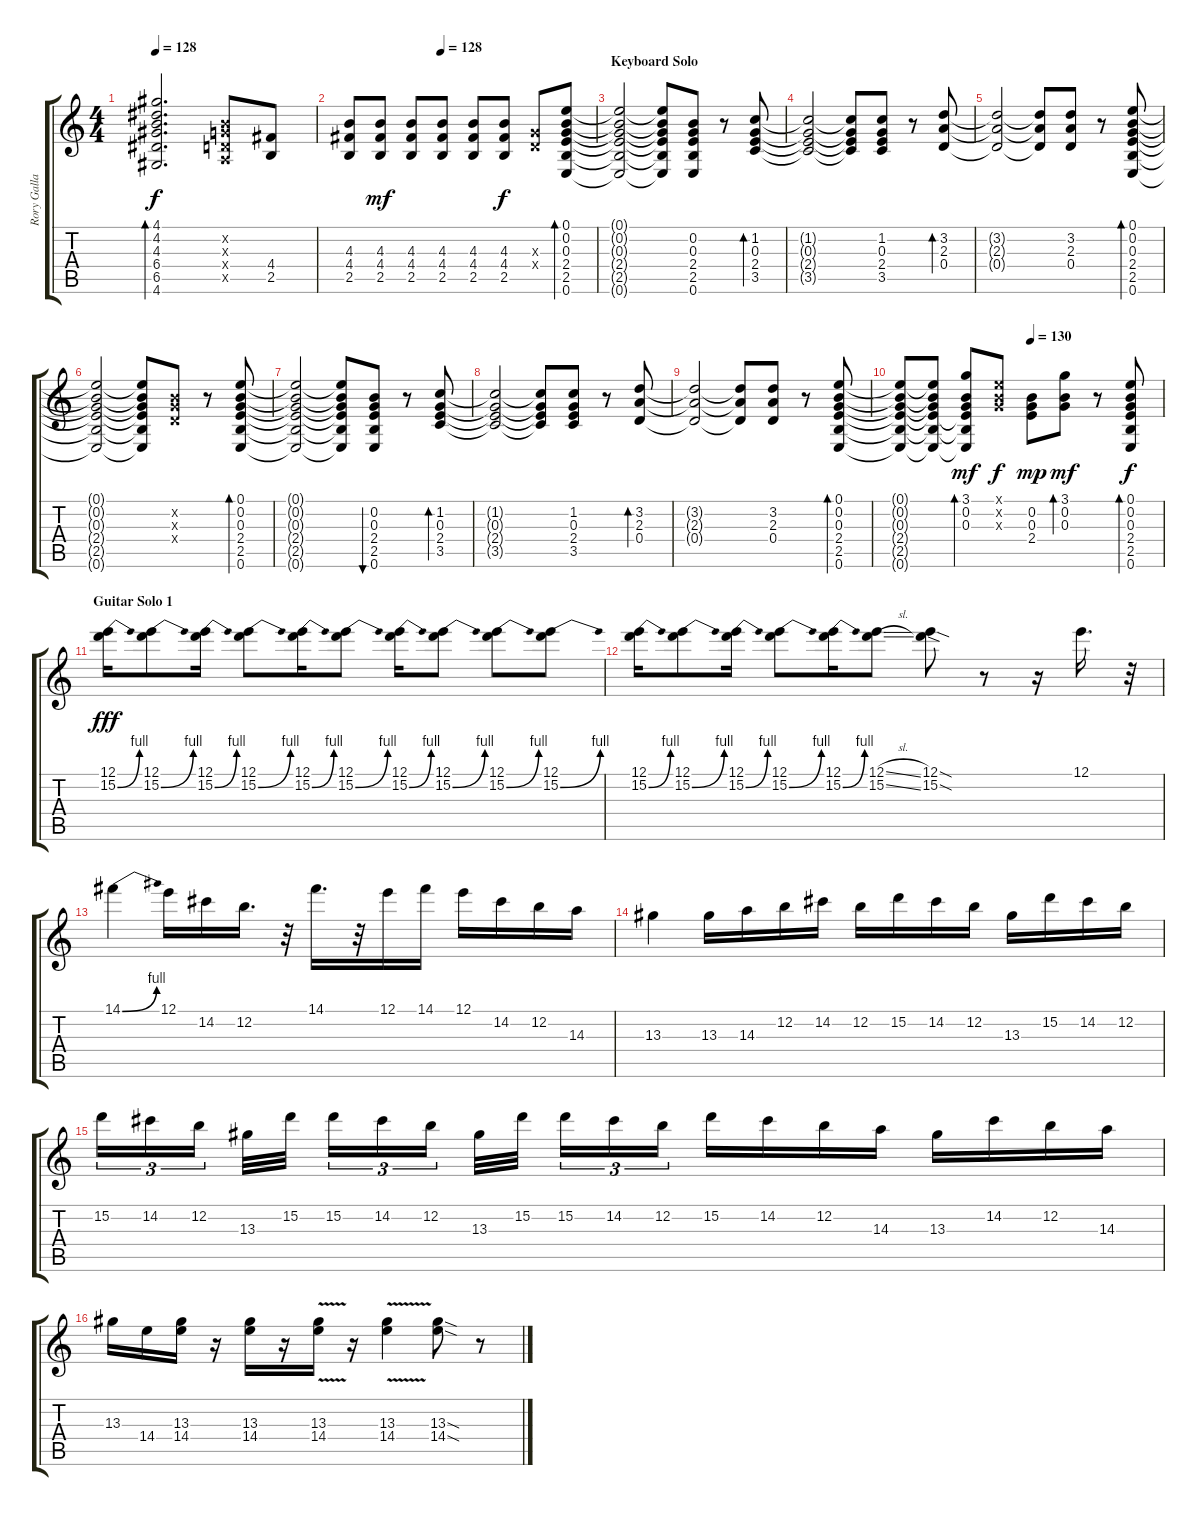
\track ("Rory Gallagher" "Rory Galla") {instrument overdrivenguitar}
\staff {score tabs}
\tuning (E4 B3 G3 D3 A2 E2) {hide}
\ts (4 4)
\tempo 128
\clef g2
\ks c
(4.1 4.2 4.3 6.4 6.5 4.6).2{d bd 60 dy f} (0.2{x} 0.3{x} 0.4{x} 0.5{x}).8 (4.4 2.5).8 |
\tempo (128 0.375)
(4.3 4.4 2.5).8 (4.3 4.4 2.5).8{dy mf} (4.3 4.4 2.5).8 (4.3 4.4 2.5).8{volume 14} (4.3 4.4 2.5).8 (4.3 4.4 2.5).8{dy f} (0.3{x} 0.4{x}).8 (0.1 0.2 0.3 2.4 2.5 0.6).8{bd 60} |
\section ("" "Keyboard Solo")
(0.1{t} 0.2{t} 0.3{t} 2.4{t} 2.5{t} 0.6{t}).2 (0.1{t} 0.2{t} 0.3{t} 2.4{t} 2.5{t} 0.6{t}).8 (0.2 0.3 2.4 2.5 0.6).8 r.8 (1.2 0.3 2.4 3.5).8{bd 60} |
(1.2{t} 0.3{t} 2.4{t} 3.5{t}).2 (1.2{t} 0.3{t} 2.4{t} 3.5{t}).8 (1.2 0.3 2.4 3.5).8 r.8 (3.2 2.3 0.4).8{bd 60} |
(3.2{t} 2.3{t} 0.4{t}).2 (3.2{t} 2.3{t} 0.4{t}).8 (3.2 2.3 0.4).8 r.8 (0.1 0.2 0.3 2.4 2.5 0.6).8{bd 60} |
(0.1{t} 0.2{t} 0.3{t} 2.4{t} 2.5{t} 0.6{t}).2 (0.1{t} 0.2{t} 0.3{t} 2.4{t} 2.5{t} 0.6{t}).8 (0.2{x} 0.3{x} 0.4{x}).8 r.8 (0.1 0.2 0.3 2.4 2.5 0.6).8{bd 60} |
(0.1{t} 0.2{t} 0.3{t} 2.4{t} 2.5{t} 0.6{t}).2 (0.1{t} 0.2{t} 0.3{t} 2.4{t} 2.5{t} 0.6{t}).8 (0.2 0.3 2.4 2.5 0.6).8{bu 120} r.8 (1.2 0.3 2.4 3.5).8{bd 60} |
(1.2{t} 0.3{t} 2.4{t} 3.5{t}).2 (1.2{t} 0.3{t} 2.4{t} 3.5{t}).8 (1.2 0.3 2.4 3.5).8 r.8 (3.2 2.3 0.4).8{bd 60} |
(3.2{t} 2.3{t} 0.4{t}).2 (3.2{t} 2.3{t} 0.4{t}).8 (3.2 2.3 0.4).8 r.8 (0.1 0.2 0.3 2.4 2.5 0.6).8{bd 60} |
\tempo (130 0.5)
(0.1{t} 0.2{t} 0.3{t} 2.4{t} 2.5{t} 0.6{t}).8 (0.1{t} 0.2{t} 0.3{t} 2.4{t} 2.5{t} 0.6{t}).8 (3.1 0.2 0.3 2.4{t} 2.5{t} 0.6{t}).8{bd 60 dy mf} (0.1{x} 0.2{x} 0.3{x}).8{dy f} (0.2 0.3 2.4).8{dy mp} (3.1 0.2 0.3).8{bd 60 dy mf} r.8 (0.1 0.2 0.3 2.4 2.5 0.6).8{bd 60 dy f} |
\section ("" "Guitar Solo 1")
(12.1 15.2{be (bend 0 0 60 4)}).16{dy fff} (12.1 15.2{be (bend 0 0 60 4)}).8 (12.1 15.2{be (bend 0 0 60 4)}).16 (12.1 15.2{be (bend 0 0 60 4)}).8 (12.1 15.2{be (bend 0 0 60 4)}).16 (12.1 15.2{be (bend 0 0 60 4)}).8 (12.1 15.2{be (bend 0 0 60 4)}).16 (12.1 15.2{be (bend 0 0 60 4)}).8 (12.1 15.2{be (bend 0 0 60 4)}).8 (12.1 15.2{be (bend 0 0 60 4)}).8 |
(12.1 15.2{be (bend 0 0 60 4)}).16 (12.1 15.2{be (bend 0 0 60 4)}).8 (12.1 15.2{be (bend 0 0 60 4)}).16 (12.1 15.2{be (bend 0 0 60 4)}).8 (12.1 15.2{be (bend 0 0 60 4)}).16 (12.1{sl} 15.2{sl}).8 (12.1{sod} 15.2{sod}).8 r.8 r.16 12.1.16{d} r.32 |
14.1{be (bend 0 0 60 4)}.4 12.1.16 14.2.16 12.2.16{d} r.32 14.1.16{d} r.32 12.1.16 14.1.16 12.1.16 14.2.16 12.2.16 14.3.16 |
13.3.4 13.3.16 14.3.16 12.2.16 14.2.16 12.2.16 15.2.16 14.2.16 12.2.16 13.3.16 15.2.16 14.2.16 12.2.16 |
15.2.16{tu (3 2)} 14.2.16{tu (3 2)} 12.2.16{tu (3 2) beam splitsecondary} 13.3.32 15.2.32{beam splitsecondary} 15.2.16{tu (3 2)} 14.2.16{tu (3 2)} 12.2.16{tu (3 2) beam splitsecondary} 13.3.32 15.2.32{beam splitsecondary} 15.2.16{tu (3 2)} 14.2.16{tu (3 2)} 12.2.16{tu (3 2)} 15.2.16 14.2.16 12.2.16 14.3.16 13.3.16 14.2.16 12.2.16 14.3.16 |
13.3.16 14.4.16 (13.3 14.4).16 r.16 (13.3 14.4).16 r.16 (13.3{v} 14.4).16 r.16 (13.3{v} 14.4).4 (13.3{sod} 14.4{sod}).8 r.8
